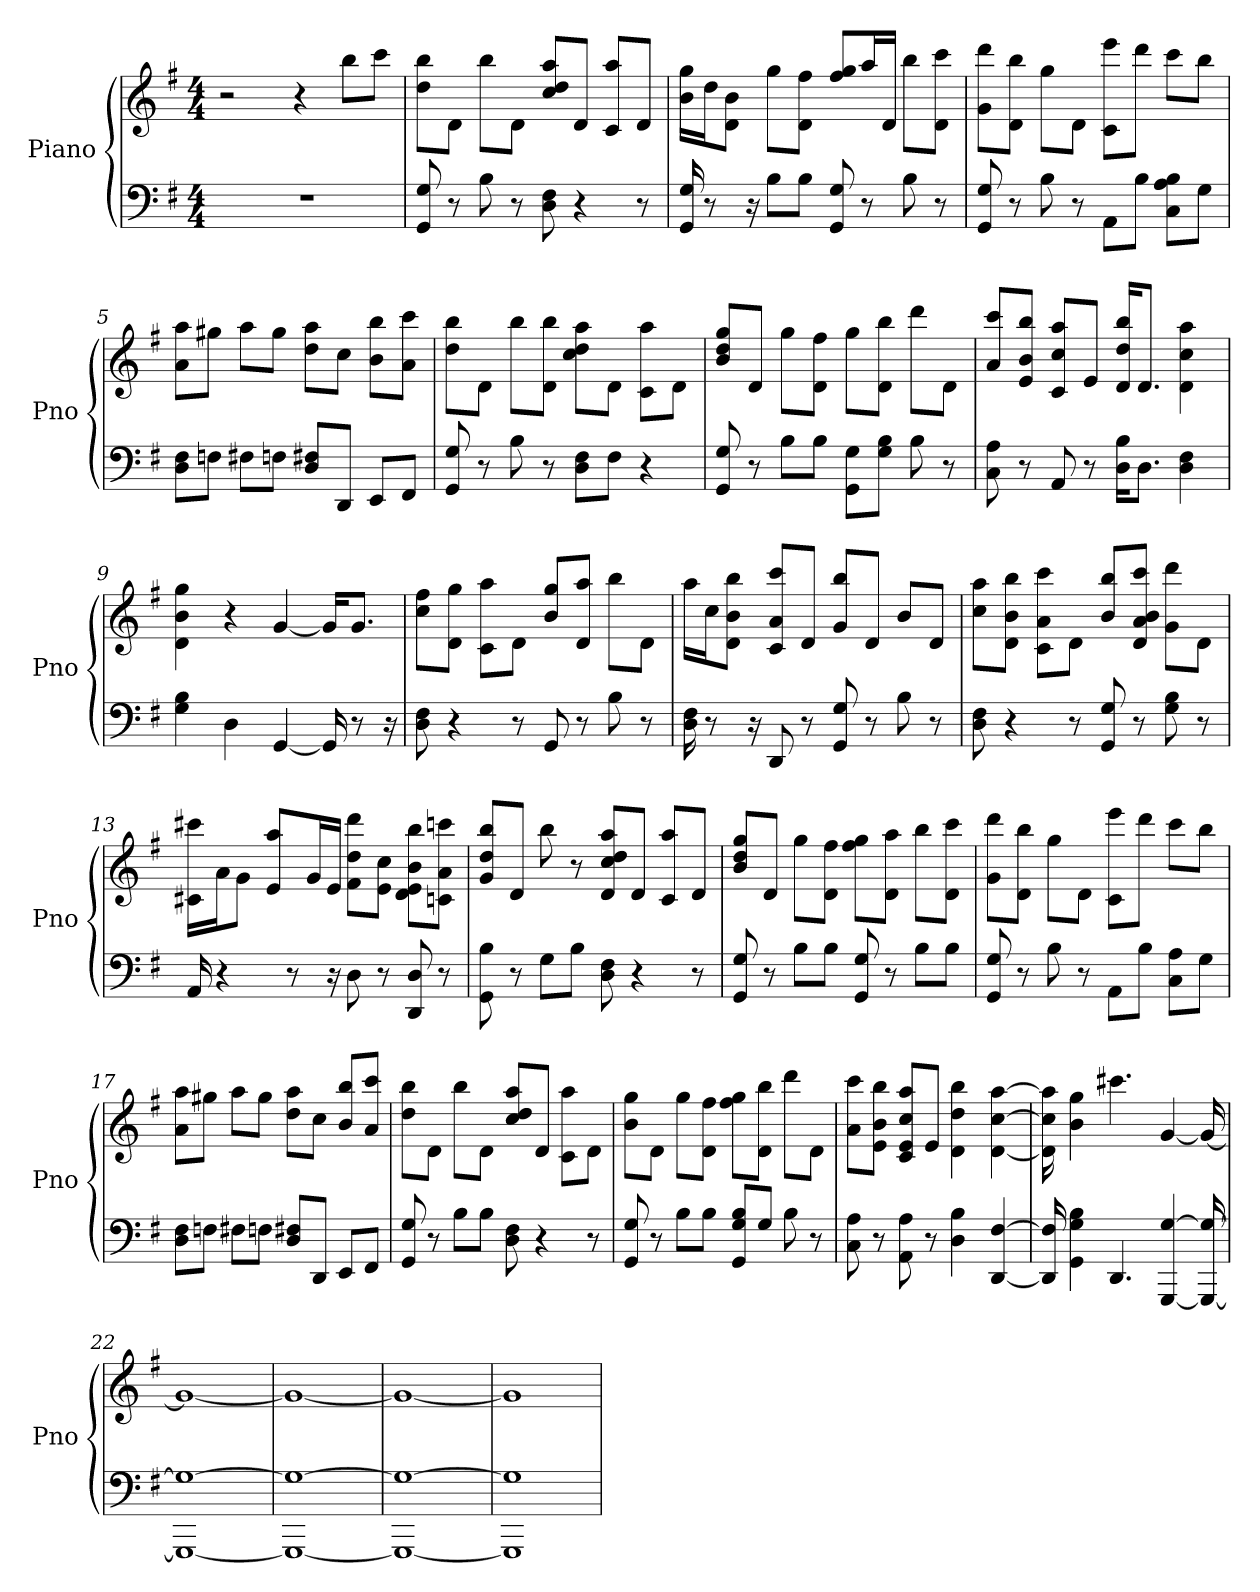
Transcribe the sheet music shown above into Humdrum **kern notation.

**kern	**kern
*part1	*part1
*staff2	*staff1
*I"Piano	*
*I'Pno	*
*clefF4	*clefG2
*k[f#]	*k[f#]
*G:	*G:
*M4/4	*M4/4
*MM120	*MM120
=1	=1
1r	2r
.	4r
.	8bb\L
.	8ccc\J
=2	=2
8G 8GG	8bb\ 8dd\L
8r	8d\J
8B	8bb\L
8r	8d\J
8D 8F#	8dd/ 8aa/ 8cc/L
4r	8d/J
.	8c/ 8aa/L
8r	8d/J
=3	=3
16GG 16G	16b\ 16gg\LL
8r	16dd\J
.	8d\ 8b\J
16r	.
8B\L	8gg\L
8B\J	8ff#\ 8d\J
8GG 8G	8ff#/ 8gg/L
8r	16aa/L
.	16d/JJ
8B	8bb\L
8r	8ccc\ 8d\J
=4	=4
8GG 8G	8ddd\ 8g\L
8r	8d\ 8bb\J
8B	8gg\L
8r	8d\J
8AA\L	8c\ 8eee\L
8B\J	8ddd\J
8A\ 8C\ 8B\L	8ccc\L
8G\J	8bb\J
=5	=5
8D\ 8F#\L	8a\ 8aa\L
8F\J	8gg#\J
8F#\L	8aa\L
8F\J	8gg#\J
8F#/ 8D/L	8aa\ 8dd\L
8DD/J	8cc\J
8EE/L	8bb\ 8b\L
8FF#/J	8ccc\ 8a\J
=6	=6
8GG 8G	8bb\ 8dd\L
8r	8d\J
8B	8bb\L
8r	8d\ 8bb\J
8F#\ 8D\L	8aa\ 8cc\ 8dd\L
8F#\J	8d\J
4r	8aa\ 8c\L
.	8d\J
=7	=7
8GG 8G	8b/ 8dd/ 8gg/L
8r	8d/J
8B\L	8gg\L
8B\J	8ff#\ 8d\J
8GG\ 8G\L	8gg\L
8G\ 8B\J	8bb\ 8d\J
8B	8ddd\L
8r	8d\J
=8	=8
8A 8C	8a/ 8ccc/L
8r	8bb/ 8e/ 8b/J
8AA	8c/ 8aa/ 8cc/L
8r	8e/J
16B\ 16D\KL	16d/ 16bb/ 16dd/KL
8.D\J	8.d/J
4F# 4D	4cc 4d 4aa
=9	=9
4B 4G	4d 4b 4gg
4D	4r
[4GG	[4g
16GG]	16g/KL]
8r	8.g/J
16r	.
=10	=10
8F# 8D	8ff#\ 8cc\L
4r	8d\ 8gg\J
.	8aa\ 8c\L
8r	8d\J
8GG	8b/ 8gg/L
8r	8aa/ 8d/J
8B	8bb\L
8r	8d\J
=11	=11
16F# 16D	16aa\LL
8r	16cc\J
.	8b\ 8bb\ 8d\J
16r	.
8DD	8c/ 8ccc/ 8a/L
8r	8d/J
8GG 8G	8g/ 8bb/L
8r	8d/J
8B	8b/L
8r	8d/J
=12	=12
8D 8F#	8aa\ 8cc\L
4r	8bb\ 8d\ 8b\J
.	8ccc\ 8c\ 8a\L
8r	8d\J
8GG 8G	8b/ 8bb/L
8r	8d/ 8ccc/ 8b/ 8a/J
8G 8B	8ddd\ 8g\L
8r	8d\J
=13	=13
16AA	16ccc#\ 16c#\LL
4r	16a\J
.	8g\J
.	8e/ 8aa/L
8r	.
.	16g/L
16r	16e/JJ
8D	8ddd\ 8f#\ 8dd\L
8r	8e\ 8cc\J
8D 8DD	8bb\ 8e\ 8b\ 8d\L
8r	8a\ 8c\ 8ccc\J
=14	=14
8GG 8B	8dd/ 8bb/ 8g/L
8r	8d/J
8G\L	8bb
8B\J	8r
8D 8F#	8d/ 8dd/ 8aa/ 8cc/L
4r	8d/J
.	8c/ 8aa/L
8r	8d/J
=15	=15
8GG 8G	8dd/ 8b/ 8gg/L
8r	8d/J
8B\L	8gg\L
8B\J	8d\ 8ff#\J
8GG 8G	8gg\ 8ff#\L
8r	8aa\ 8d\J
8B\L	8bb\L
8B\J	8d\ 8ccc\J
=16	=16
8G 8GG	8g\ 8ddd\L
8r	8d\ 8bb\J
8B	8gg\L
8r	8d\J
8AA\L	8c\ 8eee\L
8B\J	8ddd\J
8C\ 8A\L	8ccc\L
8G\J	8bb\J
=17	=17
8F#\ 8D\L	8aa\ 8a\L
8F\J	8gg#\J
8F#\L	8aa\L
8F\J	8gg#\J
8F#/ 8D/L	8aa\ 8dd\L
8DD/J	8cc\J
8EE/L	8b/ 8bb/L
8FF#/J	8ccc/ 8a/J
=18	=18
8GG 8G	8bb\ 8dd\L
8r	8d\J
8B\L	8bb\L
8B\J	8d\J
8F# 8D	8cc/ 8dd/ 8aa/L
4r	8d/J
.	8aa\ 8c\L
8r	8d\J
=19	=19
8GG 8G	8gg\ 8b\L
8r	8d\J
8B\L	8gg\L
8B\J	8d\ 8ff#\J
8GG/ 8B/ 8G/L	8gg\ 8ff#\L
8G/J	8d\ 8bb\J
8B	8ddd\L
8r	8d\J
=20	=20
8C 8A	8ccc\ 8a\L
8r	8e\ 8b\ 8bb\J
8AA 8A	8c/ 8e/ 8cc/ 8aa/L
8r	8e/J
4B 4D	4dd 4bb 4d
[4DD [4F#	[4cc [4aa [4d
=21	=21
16DD] 16F#]	16cc] 16aa] 16d]
4GG 4G 4B	4b 4gg
4.DD	4.ccc#
[4GGG [4G	[4g
16GGG_ 16G_	16g_
=22	=22
1GGG_ 1G_	1g_
=23	=23
1GGG_ 1G_	1g_
=24	=24
1GGG_ 1G_	1g_
=25	=25
1GGG] 1G]	1g]
=	=
*-	*-
